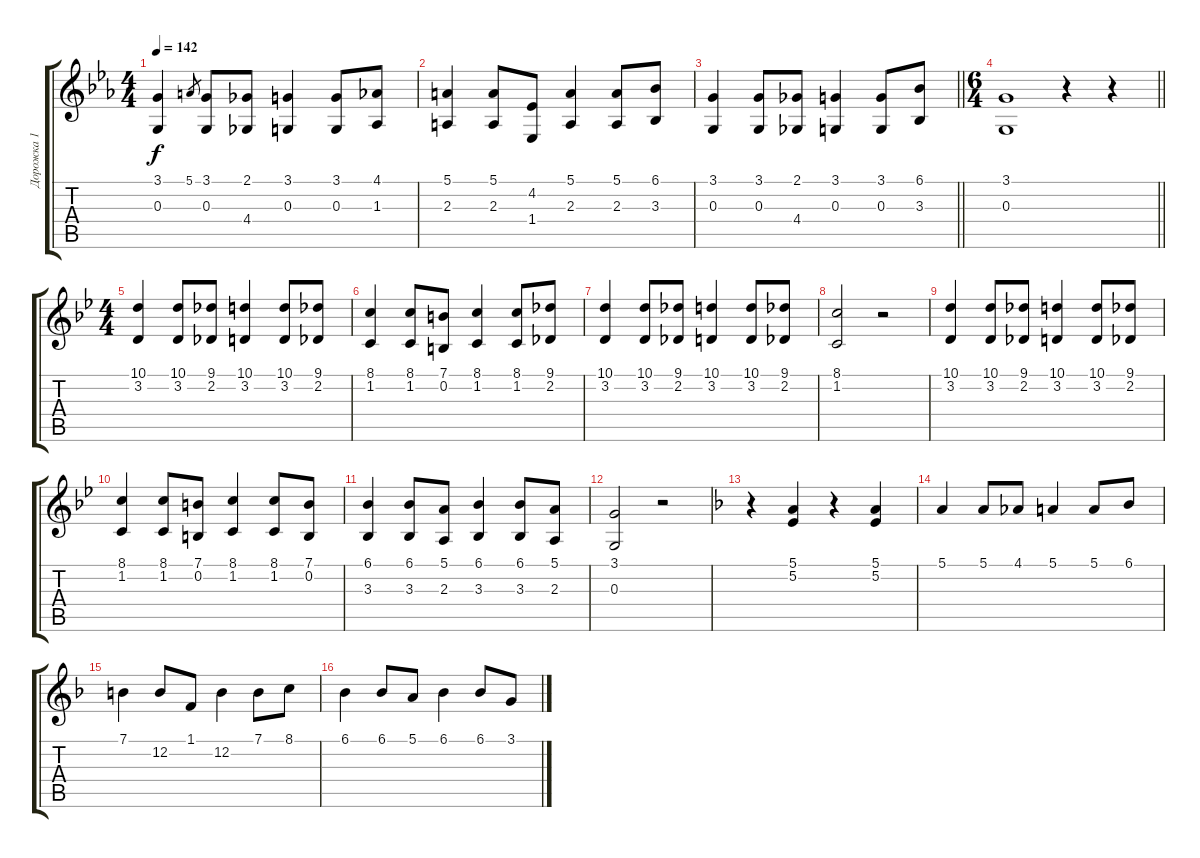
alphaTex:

\track ("Дорожка 1" "Дорожка 1") {instrument acousticgrandpiano}
\staff {score tabs}
\tuning (E4 B3 G3 D3 A2 E2) {hide}
\ts (4 4)
\tempo 142
\clef g2
\ks eb
(3.1 0.3).4{dy f} 5.1.8{gr} (3.1 0.3).8 (2.1 4.4).8 (3.1 0.3).4 (3.1 0.3).8 (4.1 1.3).8 |
(5.1 2.3).4 (5.1 2.3).8 (4.2 1.4).8 (5.1 2.3).4 (5.1 2.3).8 (6.1 3.3).8 |
\barLineRight lightlight
(3.1 0.3).4 (3.1 0.3).8 (2.1 4.4).8 (3.1 0.3).4 (3.1 0.3).8 (6.1 3.3).8 |
\ts (6 4)
\barLineRight lightlight
(3.1 0.3).1 r.4 r.4 |
\ts (4 4)
\ks bb
(10.1 3.2).4 (10.1 3.2).8 (9.1 2.2).8 (10.1 3.2).4 (10.1 3.2).8 (9.1 2.2).8 |
(8.1 1.2).4 (8.1 1.2).8 (7.1 0.2).8 (8.1 1.2).4 (8.1 1.2).8 (9.1 2.2).8 |
(10.1 3.2).4 (10.1 3.2).8 (9.1 2.2).8 (10.1 3.2).4 (10.1 3.2).8 (9.1 2.2).8 |
(8.1 1.2).2 r.2 |
(10.1 3.2).4 (10.1 3.2).8 (9.1 2.2).8 (10.1 3.2).4 (10.1 3.2).8 (9.1 2.2).8 |
(8.1 1.2).4 (8.1 1.2).8 (7.1 0.2).8 (8.1 1.2).4 (8.1 1.2).8 (7.1 0.2).8 |
(6.1 3.3).4 (6.1 3.3).8 (5.1 2.3).8 (6.1 3.3).4 (6.1 3.3).8 (5.1 2.3).8 |
(3.1 0.3).2 r.2 |
\ks f
r.4 (5.1 5.2).4 r.4 (5.1 5.2).4 |
5.1.4 5.1.8 4.1.8 5.1.4 5.1.8 6.1.8 |
7.1.4 12.2.8 1.1.8 12.2.4 7.1.8 8.1.8 |
6.1.4 6.1.8 5.1.8 6.1.4 6.1.8 3.1.8
